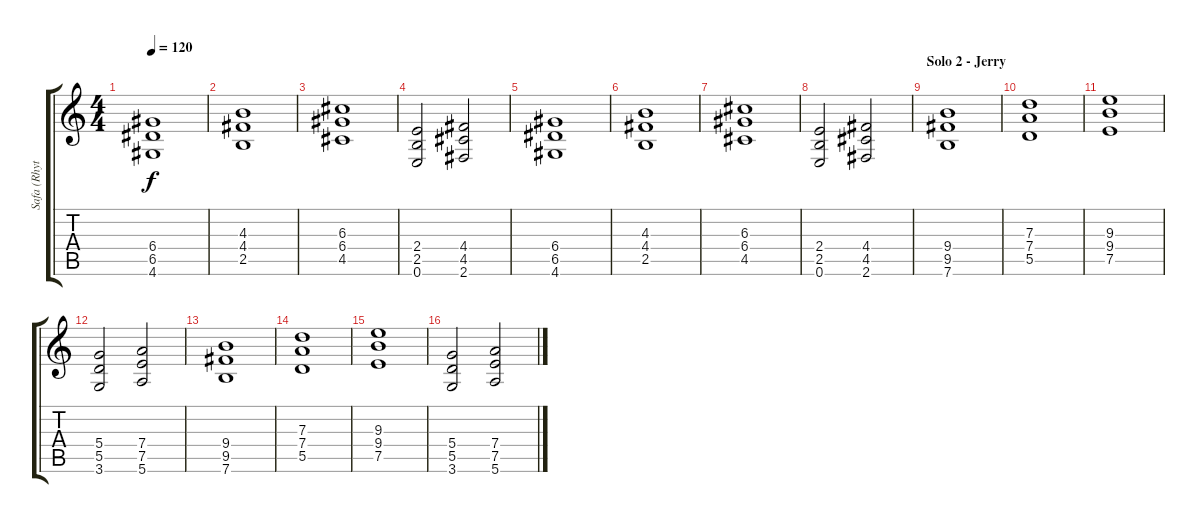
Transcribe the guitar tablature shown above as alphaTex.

\track ("Safa (Rhythm)" "Safa (Rhyt") {instrument distortionguitar}
\staff {score tabs}
\tuning (E4 B3 G3 D3 A2 E2) {hide}
\ts (4 4)
\tempo 120
\clef g2
\ks c
(6.4 6.5 4.6).1{dy f} |
(4.3 4.4 2.5).1 |
(6.3 6.4 4.5).1 |
(2.4 2.5 0.6).2 (4.4 4.5 2.6).2 |
(6.4 6.5 4.6).1 |
(4.3 4.4 2.5).1 |
(6.3 6.4 4.5).1 |
(2.4 2.5 0.6).2 (4.4 4.5 2.6).2 |
\section ("" "Solo 2 - Jerry")
(9.4 9.5 7.6).1 |
(7.3 7.4 5.5).1 |
(9.3 9.4 7.5).1 |
(5.4 5.5 3.6).2 (7.4 7.5 5.6).2 |
(9.4 9.5 7.6).1 |
(7.3 7.4 5.5).1 |
(9.3 9.4 7.5).1 |
(5.4 5.5 3.6).2 (7.4 7.5 5.6).2
